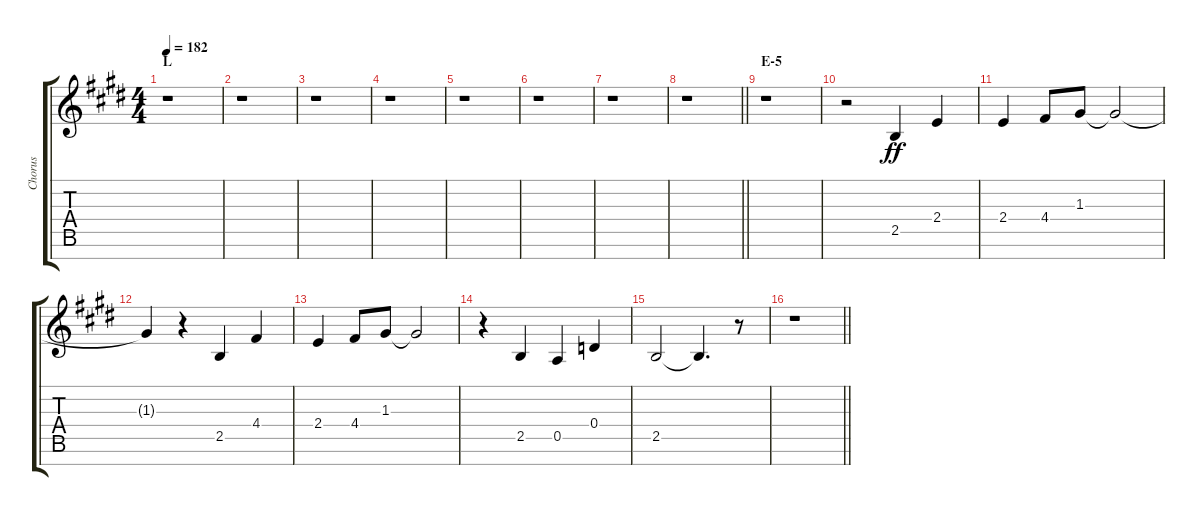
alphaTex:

\track ("Chorus" "Chorus") {instrument voiceoohs}
\staff {score tabs}
\tuning (E5 B4 G4 D4 A3 E3 B2) {hide}
\ts (4 4)
\section ("" "L")
\tempo 182
\clef g2
\ks e
r.1{dy ff} |
r.1 |
r.1 |
r.1 |
r.1 |
r.1 |
r.1 |
\barLineRight lightlight
r.1 |
\section ("" "E-5")
r.1 |
r.2 2.5.4 2.4.4 |
2.4.4 4.4.8 1.3.8 1.3{t}.2 |
1.3{t}.4 r.4 2.5.4 4.4.4 |
2.4.4 4.4.8 1.3.8 1.3{t}.2 |
r.4 2.5.4 0.5.4 0.4.4 |
2.5.2 2.5{t}.4{d} r.8 |
\barLineRight lightlight
r.1
